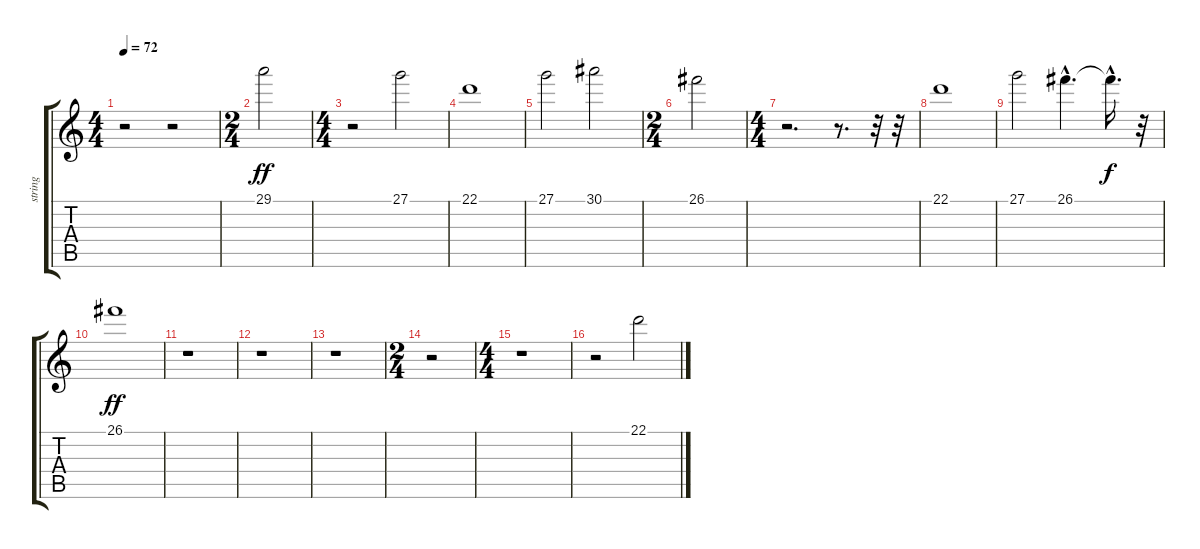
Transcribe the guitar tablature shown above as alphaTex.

\track ("string" "string") {instrument stringensemble2}
\staff {score tabs}
\tuning (E4 B3 G3 D3 A2 E2) {hide}
\ts (4 4)
\tempo 72
\clef g2
\ks c
r.2{dy f} r.2 |
\ts (2 4)
29.1.2{dy ff} |
\ts (4 4)
r.2 27.1.2 |
22.1.1 |
27.1.2 30.1.2 |
\ts (2 4)
26.1.2 |
\ts (4 4)
r.2{d} r.8{d} r.32 r.32 |
22.1.1 |
27.1.2 26.1{hac}.4{d} 26.1{hac t}.16{d dy f} r.32 |
26.1.1{dy ff} |
r.1 |
r.1 |
r.1 |
\ts (2 4)
r.2 |
\ts (4 4)
r.1 |
r.2 22.1.2
